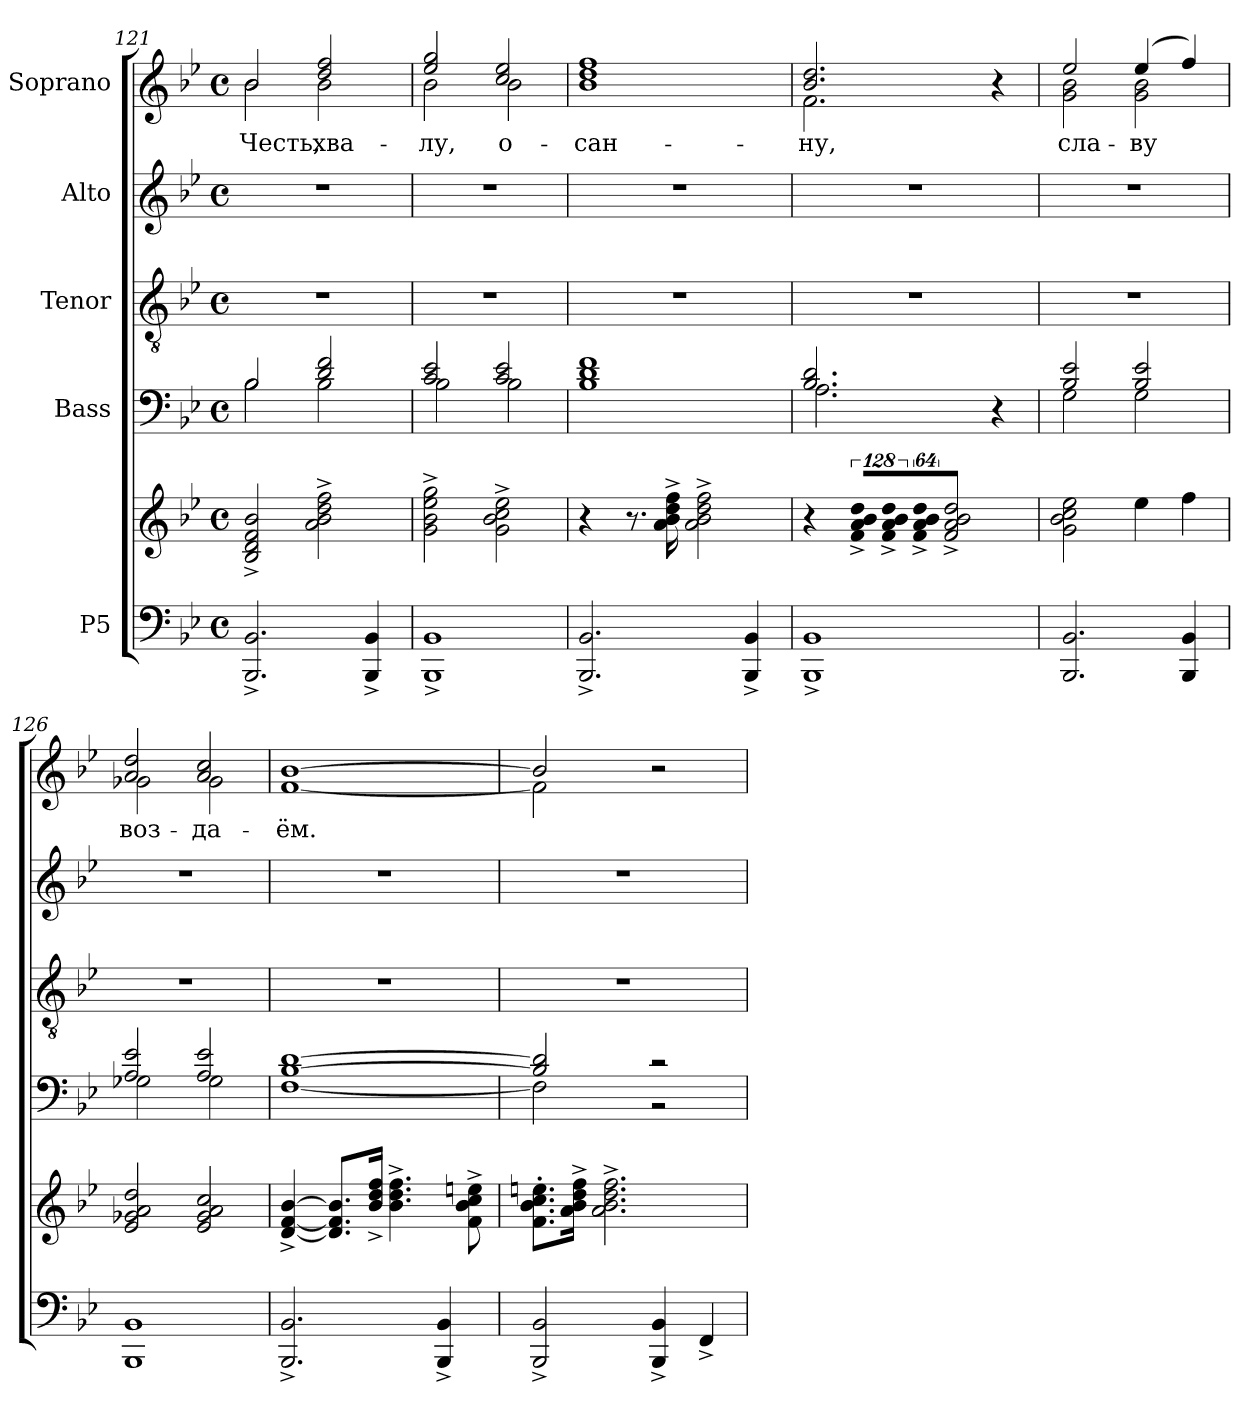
**kern	**kern	**kern	**kern	**kern	**kern	**text
*part5	*part5	*part4	*part3	*part2	*part1	*part1
*staff6	*staff5	*staff4	*staff3	*staff2	*staff1	*staff1
*I"P5	*	*I"Bass	*I"Tenor	*I"Alto	*I"Soprano	*
*clefF4	*clefG2	*clefF4	*clefGv2	*clefG2	*clefG2	*
*	*	*	*ITrd7c12	*	*	*
*k[b-e-]	*k[b-e-]	*k[b-e-]	*k[b-e-]	*k[b-e-]	*k[b-e-]	*
*B-:	*B-:	*B-:	*B-:	*B-:	*B-:	*
*M4/4	*M4/4	*M4/4	*M4/4	*M4/4	*M4/4	*
*met(c)	*met(c)	*met(c)	*met(c)	*met(c)	*met(c)	*
=121	=121	=121	=121	=121	=121	=121
*	*	*^	*	*	*	*
!	!	!	!	!	!	!	!LO:LY:b:color=#000000
*	*	*	*	*	*	*^	*
2.BBB-i/^ 2.BB-i^	2B-i/^ 2di^ 2fi^ 2b-i^	2B-i/	2B-i\	1r	1r	2b-i/	2b-i\	Честь,
!	!	!	!	!	!	!	!	!LO:LY:b:color=#000000
.	2ai\^ 2b-i^ 2ddi^ 2ffi^	2di/ 2fi	2B-i\	.	.	2ddi/ 2ffi	2b-i\	хва-
4BBB-i/^ 4BB-i^	.	.	.	.	.	.	.	.
=122	=122	=122	=122	=122	=122	=122	=122	=122
!	!	!	!	!	!	!	!	!LO:LY:b:color=#000000
1BBB-i^ 1BB-i^	2gi\^ 2b-i^ 2ee-i^ 2ggi^	2ci/ 2e-i	2B-i\	1r	1r	2ee-i/ 2ggi	2b-i\	-лу,
!	!	!	!	!	!	!	!	!LO:LY:b:color=#000000
.	2gi\^ 2b-i^ 2cci^ 2ee-i^	2ci/ 2e-i	2B-i\	.	.	2cci/ 2ee-i	2b-i\	о-
=123	=123	=123	=123	=123	=123	=123	=123	=123
!	!	!	!	!	!	!	!	!LO:LY:b:color=#000000
2.BBB-i/^ 2.BB-i^	4r	1di 1fi	1B-i	1r	1r	1ddi 1ffi	1b-i	-сан-
.	8.r	.	.	.	.	.	.	.
.	16ai\^ 16b-i^ 16ddi^ 16ffi^	.	.	.	.	.	.	.
.	2ai\^ 2b-i^ 2ddi^ 2ffi^	.	.	.	.	.	.	.
4BBB-i/^ 4BB-i^	.	.	.	.	.	.	.	.
=124	=124	=124	=124	=124	=124	=124	=124	=124
!	!	!	!	!	!	!	!	!LO:LY:b:color=#000000
1BBB-i^ 1BB-i^	4r	2.B-i/ 2.di	2.Ai\	1r	1r	2.b-i/ 2.ddi	2.fi\	-ну,
!	!LO:N:vis=8	!	!	!	!	!	!	!
.	1024%85fi/^ 1024%85ai^ 1024%85b-i^ 1024%85ddi^L	.	.	.	.	.	.	.
!	!LO:N:vis=8	!	!	!	!	!	!	!
.	1024%85fi/^ 1024%85ai^ 1024%85b-i^ 1024%85ddi^	.	.	.	.	.	.	.
!	!LO:N:vis=8	!	!	!	!	!	!	!
.	512%43fi/^ 512%43ai^ 512%43b-i^ 512%43ddi^J	.	.	.	.	.	.	.
.	2fi/^ 2ai^ 2b-i^ 2ddi^	.	.	.	.	.	.	.
.	.	4r	4ryy	.	.	4r	4ryy	.
!!LO:PB:g=z	!!
=125	=125	=125	=125	=125	=125	=125	=125	=125
!	!	!	!	!	!	!	!	!LO:LY:b:color=#000000
2.BBB-i/ 2.BB-i	2gi\ 2b-i 2cci 2ee-i	2B-i/ 2e-i	2Gi\	1r	1r	2ee-i/	2gi\ 2b-i	сла-
!	!	!	!	!	!	!	!	!LO:LY:b:color=#000000
.	4ee-i\	2B-i/ 2e-i	2Gi\	.	.	(4ee-i/	2gi\ 2b-i	-ву
4BBB-i/ 4BB-i	4ffi\	.	.	.	.	4ffi/)	.	.
=126	=126	=126	=126	=126	=126	=126	=126	=126
!	!	!	!	!	!	!	!	!LO:LY:b:color=#000000
1BBB-i 1BB-i	2e-i/ 2g-Xi 2ai 2ddi	2Ai/ 2e-i	2G-Xi\	1r	1r	2ai/ 2ddi	2g-Xi\	воз-
!	!	!	!	!	!	!	!	!LO:LY:b:color=#000000
.	2e-i/ 2g-i 2ai 2cci	2Ai/ 2e-i	2G-i\	.	.	2ai/ 2cci	2g-i\	-да-
=127	=127	=127	=127	=127	=127	=127	=127	=127
!	!	!	!	!	!	!	!	!LO:LY:b:color=#000000
2.BBB-i/^ 2.BB-i^	[4di/^ [4fi^ [4b-i^	[1B-i [1di	[1Fi	1r	1r	[1b-i	[1fi	-ём.
.	8.di/] 8.fi] 8.b-i]L	.	.	.	.	.	.	.
.	16b-i/^ 16ddi^ 16ffi^Jk	.	.	.	.	.	.	.
.	4.b-i\^ 4.ddi^ 4.ffi^	.	.	.	.	.	.	.
4BBB-i/^ 4BB-i^	.	.	.	.	.	.	.	.
.	8fi\^ 8b-i^ 8cci^ 8eeni^	.	.	.	.	.	.	.
=128	=128	=128	=128	=128	=128	=128	=128	=128
2BBB-i/^ 2BB-i^	8.fi\' 8.b-i' 8.cci' 8.eeni'L	2B-i/] 2di]	2Fi\]	1r	1r	2b-i/]	2fi\]	.
.	16ai\^ 16b-i^ 16ddi^ 16ffi^Jk	.	.	.	.	.	.	.
.	2.ai\^ 2.b-i^ 2.ddi^ 2.ffi^	.	.	.	.	.	.	.
4BBB-i/^ 4BB-i^	.	2r	2r	.	.	2r	2ryy	.
4FF^i/	.	.	.	.	.	.	.	.
*	*	*v	*v	*	*	*v	*v	*
=	=	=	=	=	=	=
*-	*-	*-	*-	*-	*-	*-
